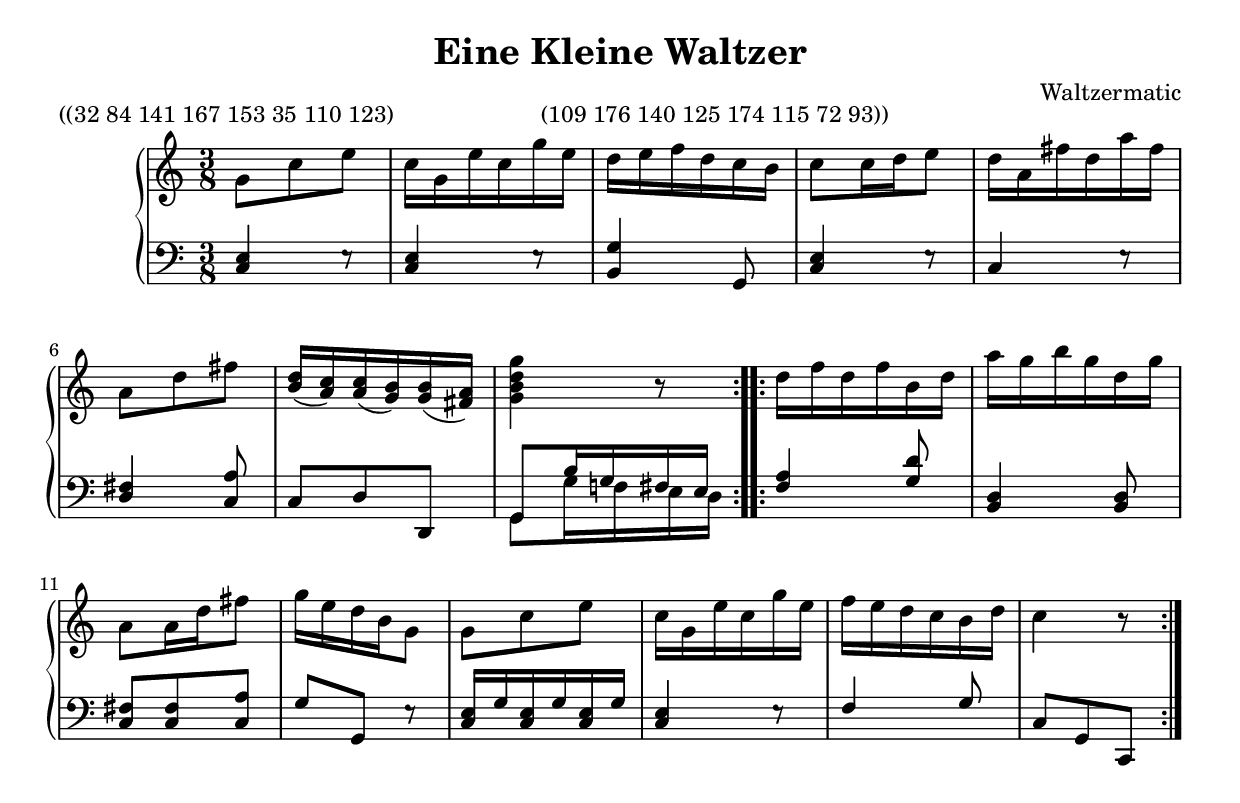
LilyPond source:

\version "2.18.2"
\header {
  title = "Eine Kleine Waltzer"
  composer = "Waltzermatic"
}
global = {
  \key c \major
  \time 3/8
}
\parallelMusic #'(voiceA voiceB voiceC) {
  \repeat volta 2 {
    % bar 32 
    g'8 c'' e''  |
    <c e>4  e8\rest |
    s4.    |
    % bar 84 
    c''16 g' e'' c'' g'' e'' |
    <c e>4 e8\rest |
    s4.    |
    % bar 141 
    d''16 e'' f'' d'' c'' b' |
    <b, g>4 g,8 |
    s4.    |
    % bar 167 
    c''8 c''16 d'' e''8 |
    <c e>4 e8\rest |
    s4.    |
    % bar 153 
    d''16 a' fis'' d'' a'' fis'' |
    c4 e8\rest |
    s4.    |
    % bar 35 
    a'8 d'' fis''  |
    <d fis>4 <c a>8 |
    s4.    |
    % bar 110 
    <b' d''>16( <a' c''>) <a' c''>( <g' b'>) <g' b'>( <fis' a'>) |
    c8 d d, |
    s4.    |
    % bar 123
    <g' b' d'' g''>4 r8 |
    g,8 b16 g  fis e |
    g,8 g16 f! e   d |
  }
  \repeat volta 2 {
    % bar 109 
    d''16 f'' d'' f'' b' d'' |
    <f a>4 <g d'>8 |
    s4.    |
    % bar 176 
    a''16 g'' b'' g'' d'' g'' |
    <b, d>4 <b, d>8 |
    s4.    |
    % bar 140 
    a'8 a'16 d'' fis''8 |
    <c fis>8 <c fis> <c a> |
    s4.    |
    % bar 125 
    g''16 e'' d'' b' g'8 |
    g8 g, e8\rest |
    s4.    |
    % bar 174 
    g'8 c'' e'' |
    <c e>16 g <c e> g <c e> g |
    s4.    |
    % bar 115 
    c''16 g' e'' c'' g'' e'' |
    <c e>4 e8\rest |
    s4.    |
    % bar 72 
    f''16 e'' d'' c'' b' d'' |
    f4 g8 |
    s4.    |
    % bar 93 
    c''4 r8 |
    c8 g, c, |
    s4.    |
  }
}
\score {
  \new PianoStaff <<
    \new Staff { 
      \global
      <<
        \voiceA
      >>
    }
    \new Staff { 
      \global \clef bass
      <<
        \voiceB
        \\
        \voiceC
      >>
    }
  >>
  \layout { }
  \header { piece = "((32 84 141 167 153 35 110 123)
                      (109 176 140 125 174 115 72 93))" }
}
\score {
  \unfoldRepeats { 
  \new PianoStaff <<
    \new Staff { 
      \global
      <<
        \voiceA
      >>
    }
    \new Staff { 
      \global \clef bass
      <<
        \voiceB
        \\
        \voiceC
      >>
    }
  >>
  }
  \midi { }
}
